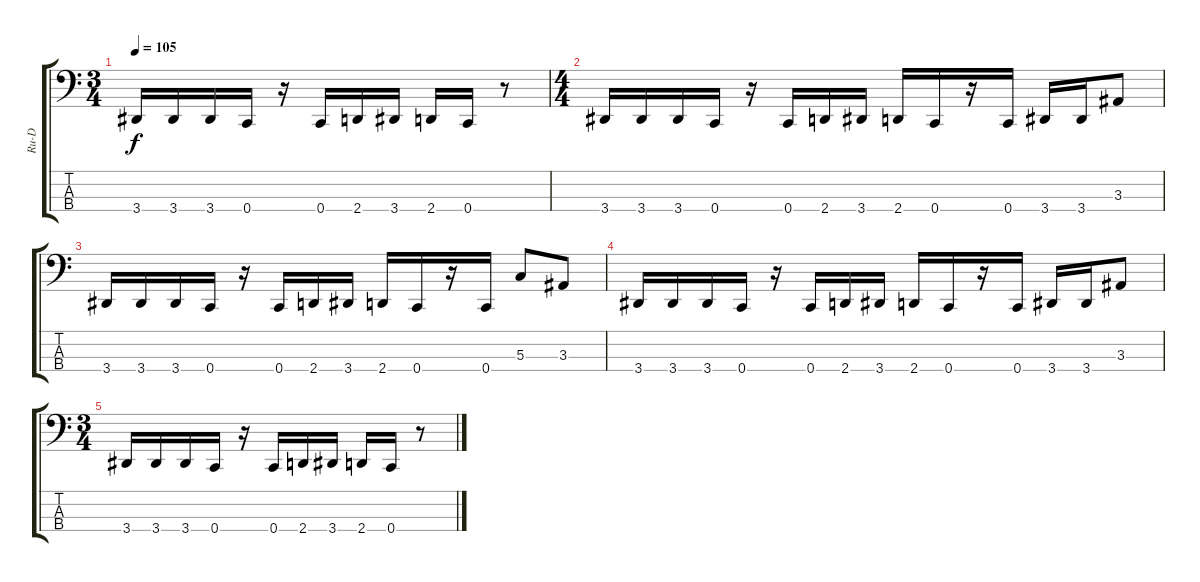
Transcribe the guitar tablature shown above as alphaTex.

\track ("Ru-D" "Ru-D") {instrument electricbassfinger}
\staff {score tabs}
\tuning (F2 C2 G1 C1) {hide}
\ts (3 4)
\tempo 105
\clef f4
\ks c
3.4.16{dy f} 3.4.16 3.4.16 0.4.16 r.16 0.4.16 2.4.16 3.4.16 2.4.16 0.4.16 r.8 |
\ts (4 4)
3.4.16 3.4.16 3.4.16 0.4.16 r.16 0.4.16 2.4.16 3.4.16 2.4.16 0.4.16 r.16 0.4.16 3.4.16 3.4.16 3.3.8 |
3.4.16 3.4.16 3.4.16 0.4.16 r.16 0.4.16 2.4.16 3.4.16 2.4.16 0.4.16 r.16 0.4.16 5.3.8 3.3.8 |
3.4.16 3.4.16 3.4.16 0.4.16 r.16 0.4.16 2.4.16 3.4.16 2.4.16 0.4.16 r.16 0.4.16 3.4.16 3.4.16 3.3.8 |
\ts (3 4)
3.4.16 3.4.16 3.4.16 0.4.16 r.16 0.4.16 2.4.16 3.4.16 2.4.16 0.4.16 r.8
